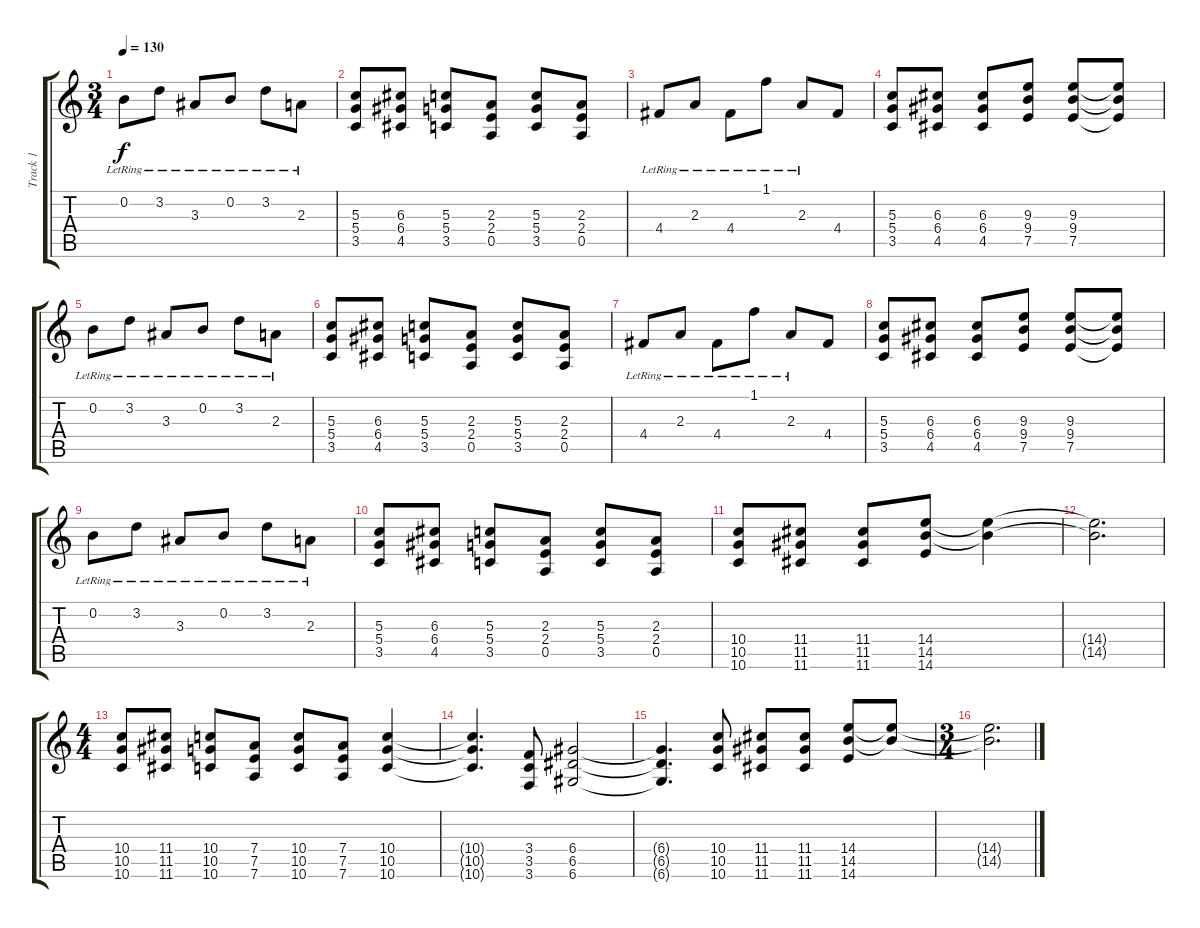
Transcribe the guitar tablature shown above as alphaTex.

\track ("Track 1" "Track 1") {instrument distortionguitar}
\staff {score tabs}
\tuning (E4 B3 G3 D3 A2 D2) {hide}
\ts (3 4)
\tempo 130
\clef g2
\ks c
0.2{lr}.8{dy f} 3.2{lr}.8 3.3{lr}.8 0.2{lr}.8 3.2{lr}.8 2.3{lr}.8 |
(5.3 5.4 3.5).8 (6.3 6.4 4.5).8 (5.3 5.4 3.5).8 (2.3 2.4 0.5).8 (5.3 5.4 3.5).8 (2.3 2.4 0.5).8 |
4.4{lr}.8 2.3{lr}.8 4.4{lr}.8 1.1{lr}.8 2.3{lr}.8 4.4.8 |
(5.3 5.4 3.5).8 (6.3 6.4 4.5).8 (6.3 6.4 4.5).8 (9.3 9.4 7.5).8 (9.3 9.4 7.5).8 (9.3{t} 9.4{t} 7.5{t}).8 |
0.2{lr}.8 3.2{lr}.8 3.3{lr}.8 0.2{lr}.8 3.2{lr}.8 2.3{lr}.8 |
(5.3 5.4 3.5).8 (6.3 6.4 4.5).8 (5.3 5.4 3.5).8 (2.3 2.4 0.5).8 (5.3 5.4 3.5).8 (2.3 2.4 0.5).8 |
4.4{lr}.8 2.3{lr}.8 4.4{lr}.8 1.1{lr}.8 2.3{lr}.8 4.4.8 |
(5.3 5.4 3.5).8 (6.3 6.4 4.5).8 (6.3 6.4 4.5).8 (9.3 9.4 7.5).8 (9.3 9.4 7.5).8 (9.3{t} 9.4{t} 7.5{t}).8 |
0.2{lr}.8 3.2{lr}.8 3.3{lr}.8 0.2{lr}.8 3.2{lr}.8 2.3{lr}.8 |
(5.3 5.4 3.5).8 (6.3 6.4 4.5).8 (5.3 5.4 3.5).8 (2.3 2.4 0.5).8 (5.3 5.4 3.5).8 (2.3 2.4 0.5).8 |
(10.4 10.5 10.6).8 (11.4 11.5 11.6).8 (11.4 11.5 11.6).8 (14.4 14.5 14.6).8 (14.4{t} 14.5{t}).4 |
(14.4{t} 14.5{t}).2{d} |
\ts (4 4)
(10.4 10.5 10.6).8 (11.4 11.5 11.6).8 (10.4 10.5 10.6).8 (7.4 7.5 7.6).8 (10.4 10.5 10.6).8 (7.4 7.5 7.6).8 (10.4 10.5 10.6).4 |
(10.4{t} 10.5{t} 10.6{t}).4{d} (3.4 3.5 3.6).8 (6.4 6.5 6.6).2 |
(6.4{t} 6.5{t} 6.6{t}).4{d} (10.4 10.5 10.6).8 (11.4 11.5 11.6).8 (11.4 11.5 11.6).8 (14.4 14.5 14.6).8 (14.4{t} 14.5{t}).8 |
\ts (3 4)
(14.4{t} 14.5{t}).2{d}
